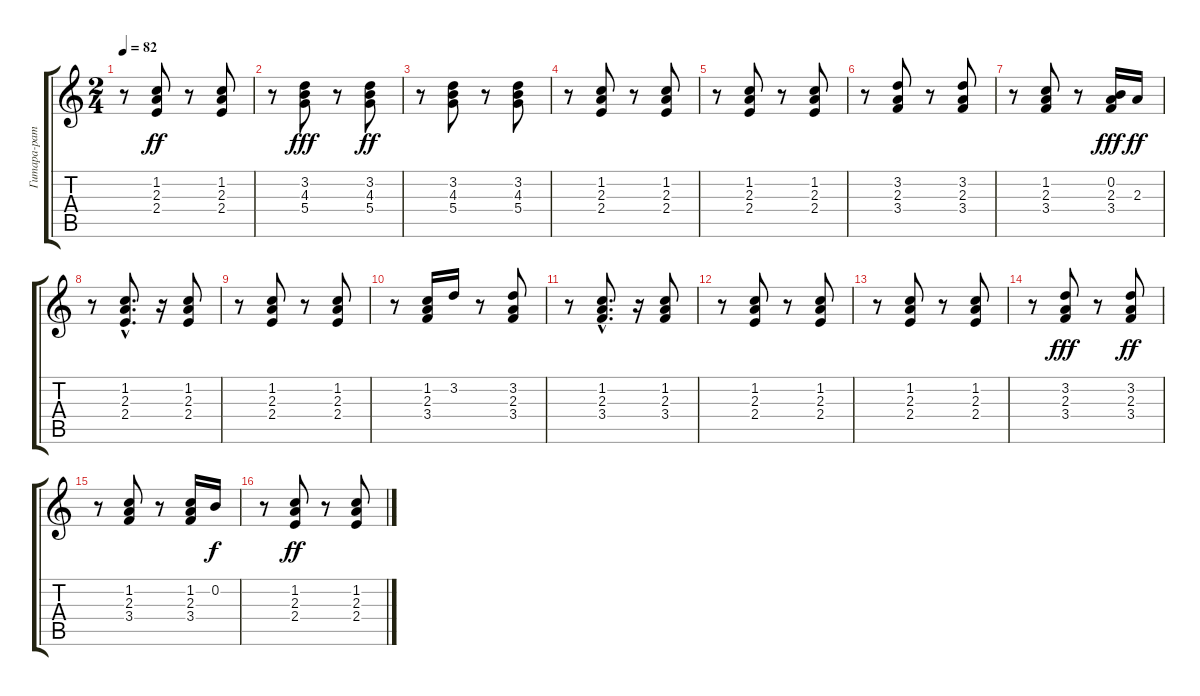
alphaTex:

\track ("Гитара-ратм" "Гитара-рат") {instrument acousticguitarsteel}
\staff {score tabs}
\tuning (E4 B3 G3 D3 A2 E2) {hide}
\ts (2 4)
\tempo 82
\clef g2
\ks c
r.8{dy ff} (1.2 2.3 2.4).8 r.8 (1.2 2.3 2.4).8 |
r.8 (3.2 4.3 5.4).8{dy fff} r.8 (3.2 4.3 5.4).8{dy ff} |
r.8 (3.2 4.3 5.4).8 r.8 (3.2 4.3 5.4).8 |
r.8 (1.2 2.3 2.4).8 r.8 (1.2 2.3 2.4).8 |
r.8 (1.2 2.3 2.4).8 r.8 (1.2 2.3 2.4).8 |
r.8 (3.2 2.3 3.4).8 r.8 (3.2 2.3 3.4).8 |
r.8 (1.2 2.3 3.4).8 r.8 (0.2 2.3 3.4).16{dy fff} 2.3.16{dy ff} |
r.8 (1.2{hac} 2.3{hac} 2.4).8{d} r.16 (1.2 2.3 2.4).8 |
r.8 (1.2 2.3 2.4).8 r.8 (1.2 2.3 2.4).8 |
r.8 (1.2 2.3 3.4).16 3.2.16 r.8 (3.2 2.3 3.4).8 |
r.8 (1.2{hac} 2.3{hac} 3.4{hac}).8{d} r.16 (1.2 2.3 3.4).8 |
r.8 (1.2 2.3 2.4).8 r.8 (1.2 2.3 2.4).8 |
r.8 (1.2 2.3 2.4).8 r.8 (1.2 2.3 2.4).8 |
r.8 (3.2 2.3 3.4).8{dy fff} r.8 (3.2 2.3 3.4).8{dy ff} |
r.8 (1.2 2.3 3.4).8 r.8 (1.2 2.3 3.4).16 0.2.16{dy f} |
r.8 (1.2 2.3 2.4).8{dy ff} r.8 (1.2 2.3 2.4).8
